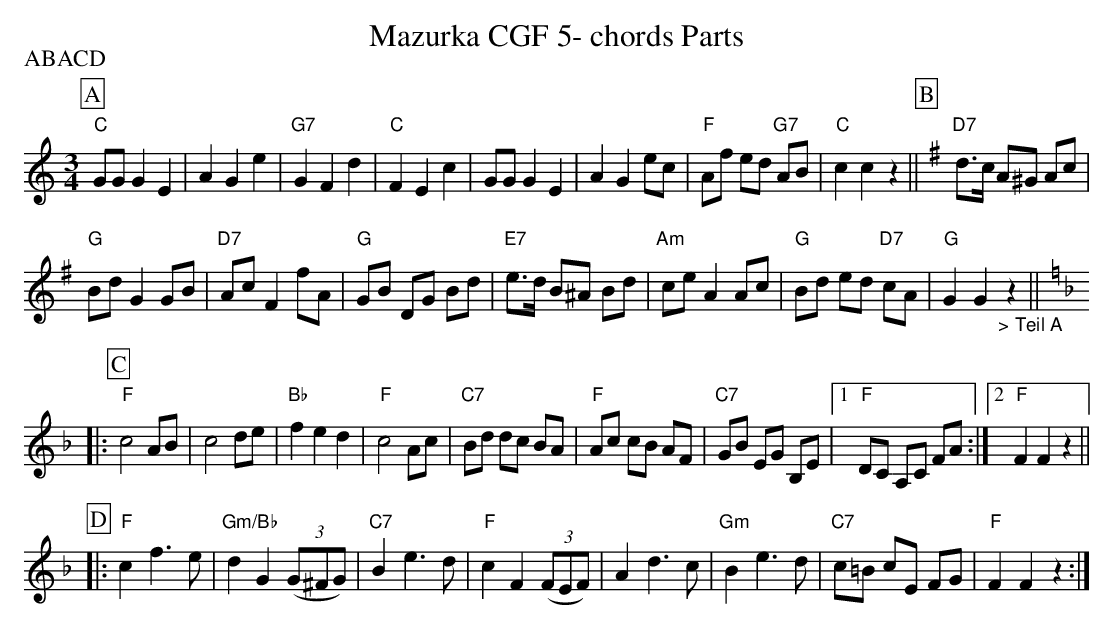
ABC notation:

X:1
T:Mazurka CGF 5- chords Parts
M:3/4
L:1/8
P:ABACD
K:Cmaj%%MIDI gchordon
[P:A] "C"GG G2E2 | A2G2e2 | "G7"G2F2d2 | "C"F2E2c2 | GG G2E2 | A2G2 ec | "F"Af ed "G7"AB | "C"c2c2z2 ||[P:B] [K:Gmaj] "D7"d>c A^G Ac |
"G"Bd G2GB | "D7"Ac F2fA | "G"GB DG Bd | "E7"e>d B^A Bd | "Am"ce A2 Ac | "G"Bd ed "D7"cA | "G"G2G2"_> Teil A"z2 ||[P:C] [K:Fmaj]
|: "F"c4AB | c4 de | "Bb"f2e2d2 | "F"c4 Ac | "C7"Bd dc BA | "F"Ac cB AF | "C7"GB EG B,E |1 "F"DC A,C FA :|2 "F"F2F2z2 ||
[P:D] |: "F"c2f3e | "Gm/Bb"d2G2 ((3G^FG) | "C7"B2e3d | "F"c2F2 ((3FEF) | A2d3c | "Gm"B2e3d | "C7"c=B cE FG | "F"F2F2z2 :|
